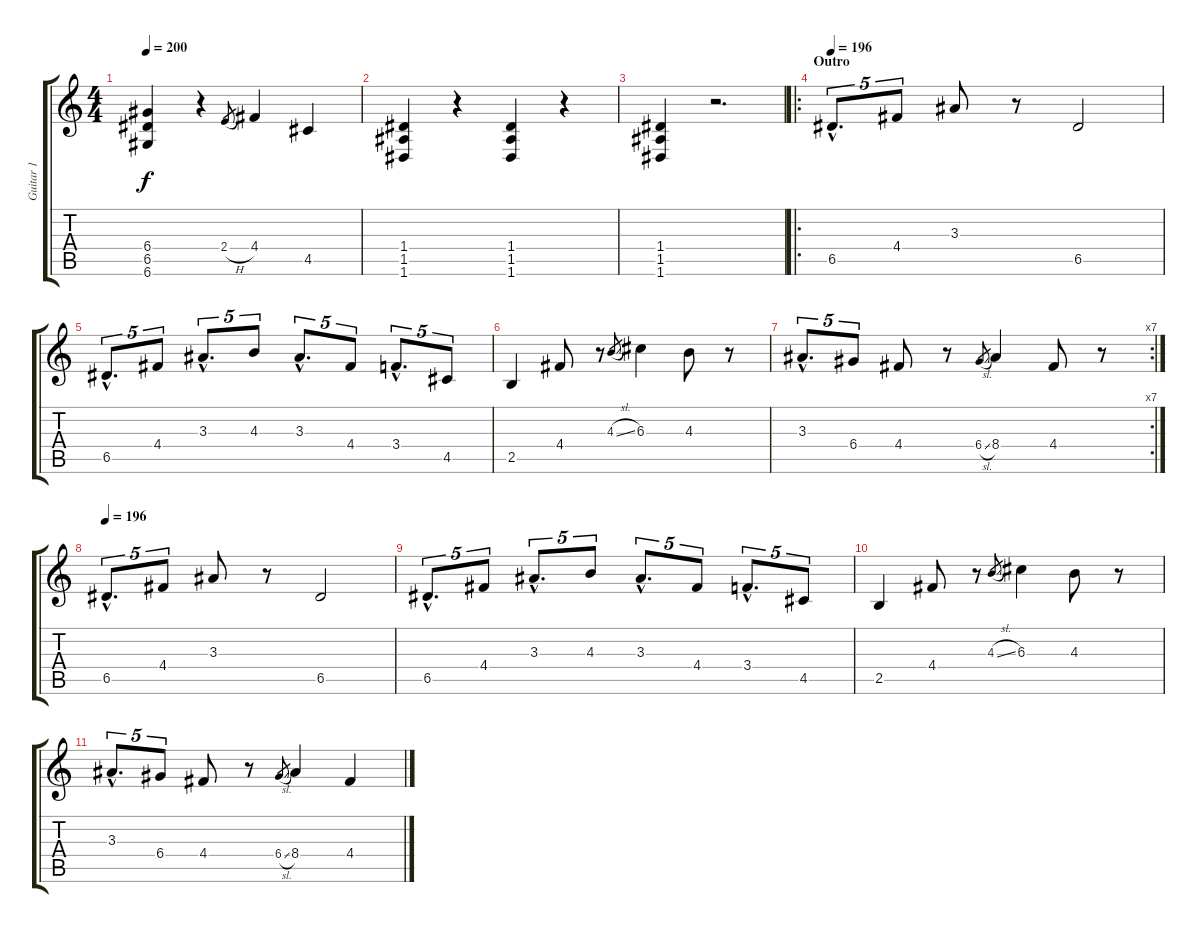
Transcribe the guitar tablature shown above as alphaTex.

\track ("Guitar 1" "Guitar 1") {instrument overdrivenguitar}
\staff {score tabs}
\tuning (E4 B3 G3 D3 A2 D2) {hide}
\ts (4 4)
\tempo 200
\clef g2
\ks c
(6.4 6.5 6.6).4{dy f} r.4 2.4{h}.8{gr} 4.4.4 4.5.4 |
(1.4 1.5 1.6).4 r.4 (1.4 1.5 1.6).4 r.4 |
(1.4 1.5 1.6).4 r.2{d} |
\ro
\section ("" "Outro")
\tempo 196
6.5{hac}.8{d tu (5 4)} 4.4.8{tu (5 4)} 3.3.8 r.8 6.5.2 |
6.5{hac}.8{d tu (5 4)} 4.4.8{tu (5 4)} 3.3{hac}.8{d tu (5 4)} 4.3.8{tu (5 4)} 3.3{hac}.8{d tu (5 4)} 4.4.8{tu (5 4)} 3.4{hac}.8{d tu (5 4)} 4.5.8{tu (5 4)} |
2.5.4 4.4.8 r.8 4.3{sl}.8{gr} 6.3.4 4.3.8 r.8 |
\rc 7
3.3{hac}.8{d tu (5 4)} 6.4.8{tu (5 4)} 4.4.8 r.8 6.4{sl}.8{gr} 8.4.4 4.4.8 r.8 |
\tempo 196
6.5{hac}.8{d tu (5 4)} 4.4.8{tu (5 4)} 3.3.8 r.8 6.5.2 |
6.5{hac}.8{d tu (5 4)} 4.4.8{tu (5 4)} 3.3{hac}.8{d tu (5 4)} 4.3.8{tu (5 4)} 3.3{hac}.8{d tu (5 4)} 4.4.8{tu (5 4)} 3.4{hac}.8{d tu (5 4)} 4.5.8{tu (5 4)} |
2.5.4 4.4.8 r.8 4.3{sl}.8{gr} 6.3.4 4.3.8 r.8 |
3.3{hac}.8{d tu (5 4)} 6.4.8{tu (5 4)} 4.4.8 r.8 6.4{sl}.8{gr} 8.4.4 4.4.4
